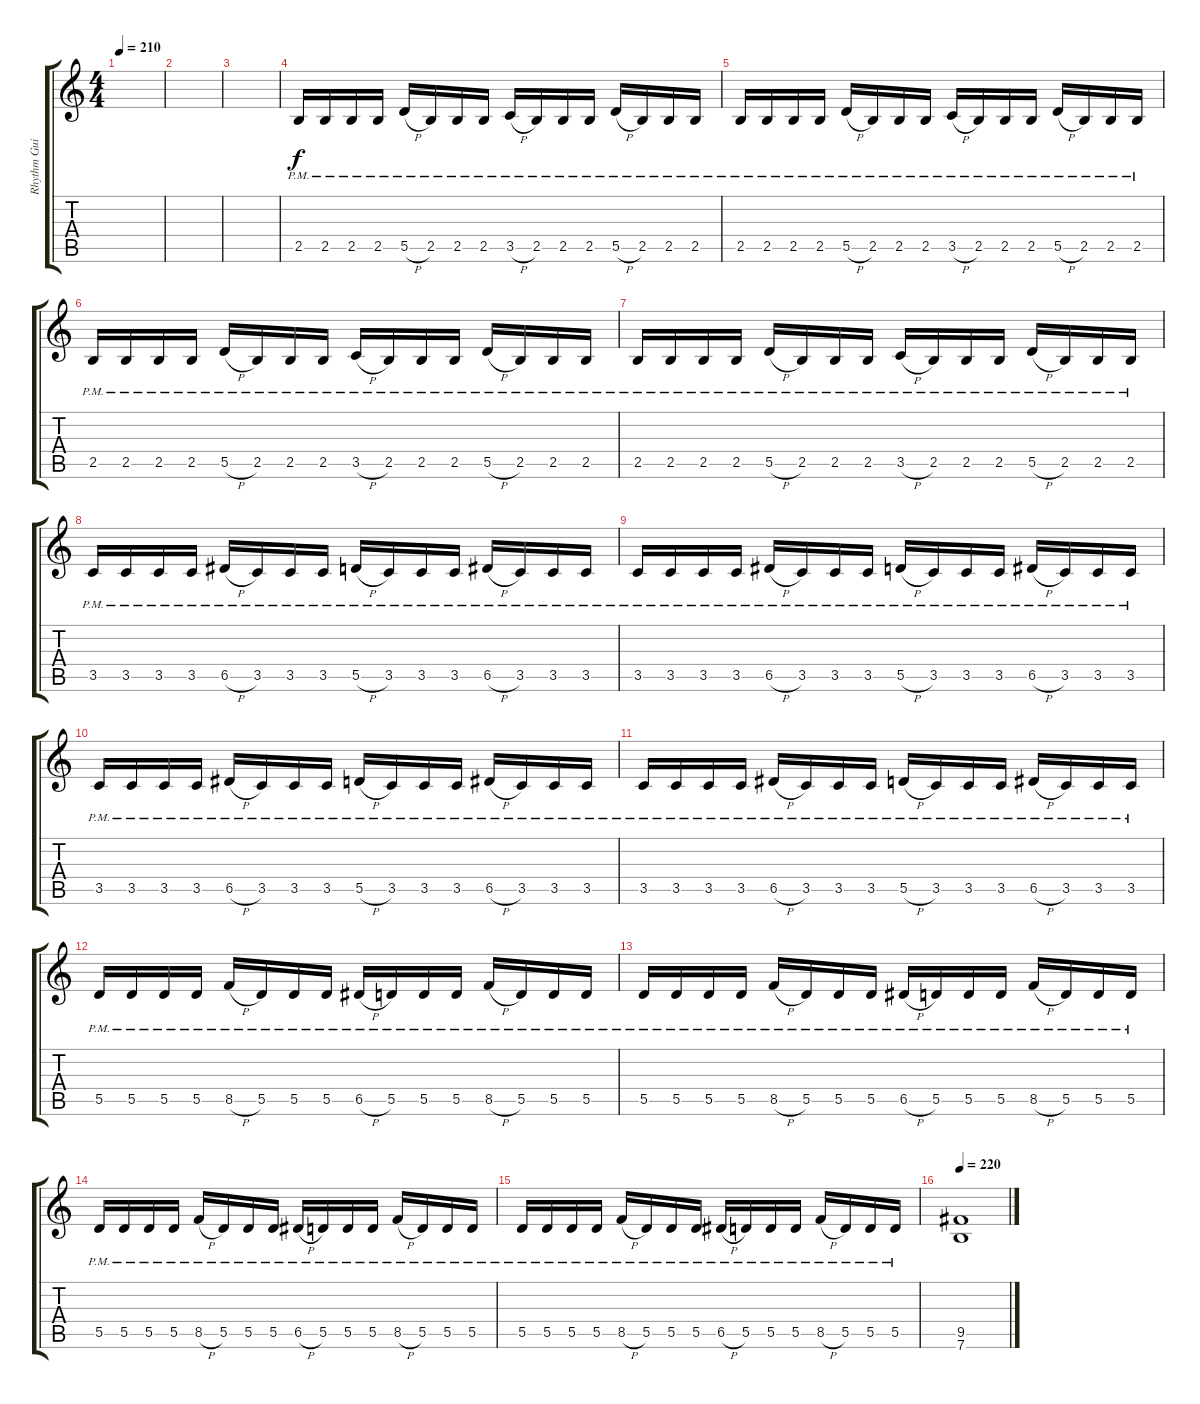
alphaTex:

\track ("Rhythm Guitar" "Rhythm Gui") {instrument distortionguitar}
\staff {score tabs}
\tuning (E4 B3 G3 D3 A2 E2) {hide}
\ts (4 4)
\tempo 210
\clef g2
\ks c
|
|
|
2.5{pm}.16 2.5{pm}.16 2.5{pm}.16 2.5{pm}.16 5.5{h pm}.16 2.5{pm}.16 2.5{pm}.16 2.5{pm}.16 3.5{h pm}.16 2.5{pm}.16 2.5{pm}.16 2.5{pm}.16 5.5{h pm}.16 2.5{pm}.16 2.5{pm}.16 2.5{pm}.16 |
2.5{pm}.16 2.5{pm}.16 2.5{pm}.16 2.5{pm}.16 5.5{h pm}.16 2.5{pm}.16 2.5{pm}.16 2.5{pm}.16 3.5{h pm}.16 2.5{pm}.16 2.5{pm}.16 2.5{pm}.16 5.5{h pm}.16 2.5{pm}.16 2.5{pm}.16 2.5{pm}.16 |
2.5{pm}.16 2.5{pm}.16 2.5{pm}.16 2.5{pm}.16 5.5{h pm}.16 2.5{pm}.16 2.5{pm}.16 2.5{pm}.16 3.5{h pm}.16 2.5{pm}.16 2.5{pm}.16 2.5{pm}.16 5.5{h pm}.16 2.5{pm}.16 2.5{pm}.16 2.5{pm}.16 |
2.5{pm}.16 2.5{pm}.16 2.5{pm}.16 2.5{pm}.16 5.5{h pm}.16 2.5{pm}.16 2.5{pm}.16 2.5{pm}.16 3.5{h pm}.16 2.5{pm}.16 2.5{pm}.16 2.5{pm}.16 5.5{h pm}.16 2.5{pm}.16 2.5{pm}.16 2.5{pm}.16 |
3.5{pm}.16 3.5{pm}.16 3.5{pm}.16 3.5{pm}.16 6.5{h pm}.16 3.5{pm}.16 3.5{pm}.16 3.5{pm}.16 5.5{h pm}.16 3.5{pm}.16 3.5{pm}.16 3.5{pm}.16 6.5{h pm}.16 3.5{pm}.16 3.5{pm}.16 3.5{pm}.16 |
3.5{pm}.16 3.5{pm}.16 3.5{pm}.16 3.5{pm}.16 6.5{h pm}.16 3.5{pm}.16 3.5{pm}.16 3.5{pm}.16 5.5{h pm}.16 3.5{pm}.16 3.5{pm}.16 3.5{pm}.16 6.5{h pm}.16 3.5{pm}.16 3.5{pm}.16 3.5{pm}.16 |
3.5{pm}.16 3.5{pm}.16 3.5{pm}.16 3.5{pm}.16 6.5{h pm}.16 3.5{pm}.16 3.5{pm}.16 3.5{pm}.16 5.5{h pm}.16 3.5{pm}.16 3.5{pm}.16 3.5{pm}.16 6.5{h pm}.16 3.5{pm}.16 3.5{pm}.16 3.5{pm}.16 |
3.5{pm}.16 3.5{pm}.16 3.5{pm}.16 3.5{pm}.16 6.5{h pm}.16 3.5{pm}.16 3.5{pm}.16 3.5{pm}.16 5.5{h pm}.16 3.5{pm}.16 3.5{pm}.16 3.5{pm}.16 6.5{h pm}.16 3.5{pm}.16 3.5{pm}.16 3.5{pm}.16 |
5.5{pm}.16 5.5{pm}.16 5.5{pm}.16 5.5{pm}.16 8.5{h pm}.16 5.5{pm}.16 5.5{pm}.16 5.5{pm}.16 6.5{h pm}.16 5.5{pm}.16 5.5{pm}.16 5.5{pm}.16 8.5{h pm}.16 5.5{pm}.16 5.5{pm}.16 5.5{pm}.16 |
5.5{pm}.16 5.5{pm}.16 5.5{pm}.16 5.5{pm}.16 8.5{h pm}.16 5.5{pm}.16 5.5{pm}.16 5.5{pm}.16 6.5{h pm}.16 5.5{pm}.16 5.5{pm}.16 5.5{pm}.16 8.5{h pm}.16 5.5{pm}.16 5.5{pm}.16 5.5{pm}.16 |
5.5{pm}.16 5.5{pm}.16 5.5{pm}.16 5.5{pm}.16 8.5{h pm}.16 5.5{pm}.16 5.5{pm}.16 5.5{pm}.16 6.5{h pm}.16 5.5{pm}.16 5.5{pm}.16 5.5{pm}.16 8.5{h pm}.16 5.5{pm}.16 5.5{pm}.16 5.5{pm}.16 |
5.5{pm}.16 5.5{pm}.16 5.5{pm}.16 5.5{pm}.16 8.5{h pm}.16 5.5{pm}.16 5.5{pm}.16 5.5{pm}.16 6.5{h pm}.16 5.5{pm}.16 5.5{pm}.16 5.5{pm}.16 8.5{h pm}.16 5.5{pm}.16 5.5{pm}.16 5.5{pm}.16 |
\tempo 220
(9.5 7.6).1
